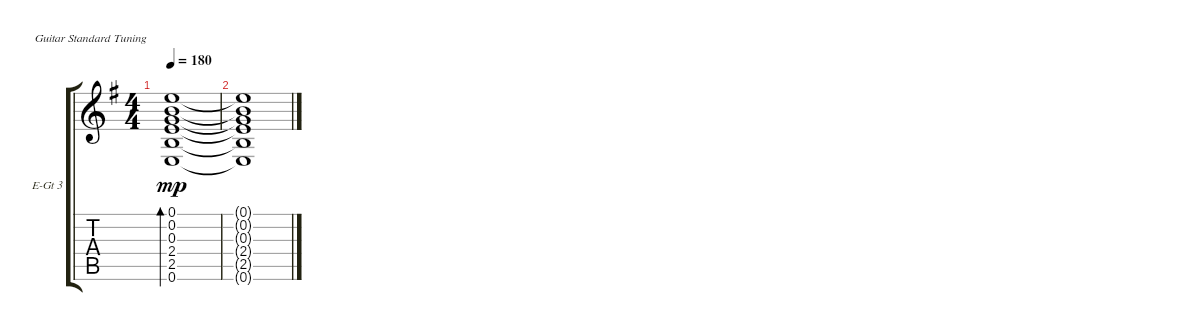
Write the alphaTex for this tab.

\defaultSystemsLayout 4
\bracketExtendMode groupsimilarinstruments
\firstSystemTrackNameOrientation horizontal
\otherSystemsTrackNameOrientation horizontal
\track ("Electric Guitar 3" "E-Gt 3") {instrument electricguitarclean}
\staff {score tabs}
\tuning (E4 B3 G3 D3 A2 E2)
\ts (4 4)
\tempo 180
\clef g2
\ks g
(0.1 0.2 0.3 2.4 2.5 0.6).1{bd 470 dy mp} |
(0.6{t} 2.5{t} 2.4{t} 0.3{t} 0.2{t} 0.1{t}).1
